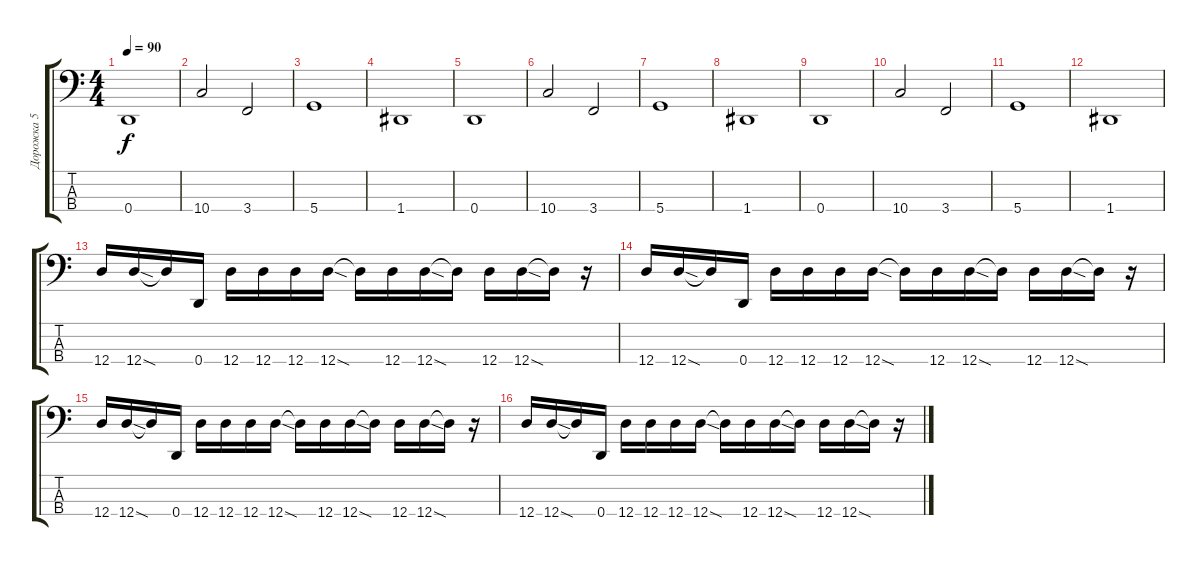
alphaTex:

\track ("Дорожка 5" "Дорожка 5") {instrument electricbassfinger}
\staff {score tabs}
\tuning (G2 D2 A1 D1) {hide}
\ts (4 4)
\tempo 90
\clef f4
\ks c
0.4.1{dy f} |
10.4.2 3.4.2 |
5.4.1 |
1.4.1 |
0.4.1 |
10.4.2 3.4.2 |
5.4.1 |
1.4.1 |
0.4.1 |
10.4.2 3.4.2 |
5.4.1 |
1.4.1 |
12.4.16 12.4{sod}.16 12.4{t}.16 0.4.16 12.4.16 12.4.16 12.4.16 12.4{sod}.16 12.4{t}.16 12.4.16 12.4{sod}.16 12.4{t}.16 12.4.16 12.4{sod}.16 12.4{t}.16 r.16 |
12.4.16 12.4{sod}.16 12.4{t}.16 0.4.16 12.4.16 12.4.16 12.4.16 12.4{sod}.16 12.4{t}.16 12.4.16 12.4{sod}.16 12.4{t}.16 12.4.16 12.4{sod}.16 12.4{t}.16 r.16 |
12.4.16 12.4{sod}.16 12.4{t}.16 0.4.16 12.4.16 12.4.16 12.4.16 12.4{sod}.16 12.4{t}.16 12.4.16 12.4{sod}.16 12.4{t}.16 12.4.16 12.4{sod}.16 12.4{t}.16 r.16 |
12.4.16 12.4{sod}.16 12.4{t}.16 0.4.16 12.4.16 12.4.16 12.4.16 12.4{sod}.16 12.4{t}.16 12.4.16 12.4{sod}.16 12.4{t}.16 12.4.16 12.4{sod}.16 12.4{t}.16 r.16
